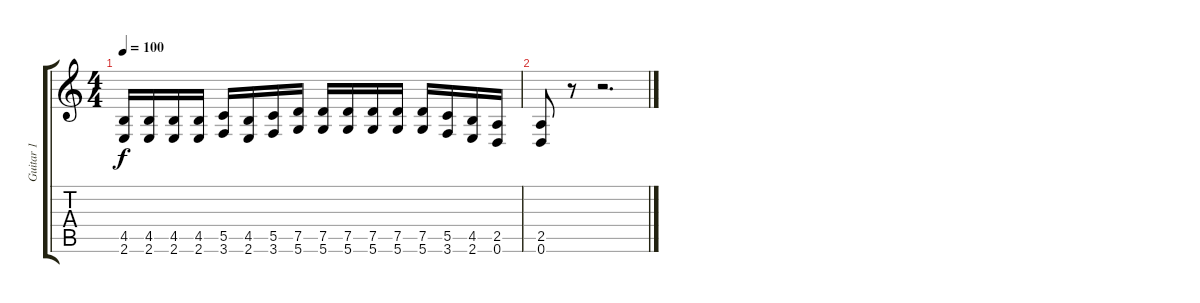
\track ("Guitar 1" "Guitar 1") {instrument distortionguitar}
\staff {score tabs}
\tuning (D4 A3 F3 C3 G2 D2) {hide}
\ts (4 4)
\tempo 100
\clef g2
\ks c
(4.5 2.6).16{dy f} (4.5 2.6).16 (4.5 2.6).16 (4.5 2.6).16 (5.5 3.6).16 (4.5 2.6).16 (5.5 3.6).16 (7.5 5.6).16 (7.5 5.6).16 (7.5 5.6).16 (7.5 5.6).16 (7.5 5.6).16 (7.5 5.6).16 (5.5 3.6).16 (4.5 2.6).16 (2.5 0.6).16 |
(2.5 0.6).8 r.8 r.2{d}
